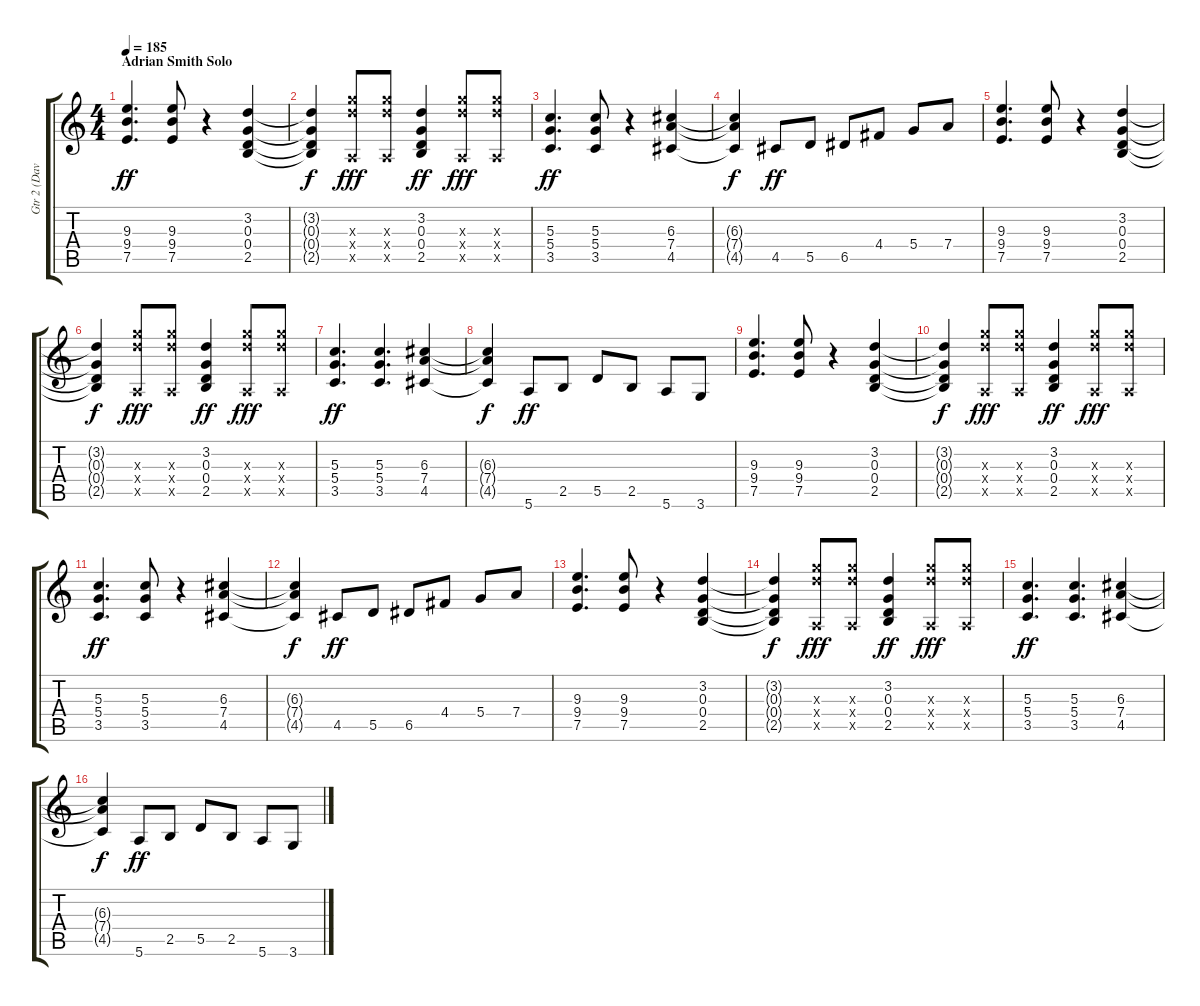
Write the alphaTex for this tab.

\track ("Gtr 2 (Dave Murray" "Gtr 2 (Dav") {instrument distortionguitar}
\staff {score tabs}
\tuning (E4 B3 G3 D3 A2 E2) {hide}
\ts (4 4)
\section ("" "Adrian Smith Solo")
\tempo 185
\clef g2
\ks c
(9.3 9.4 7.5).4{d dy ff} (9.3 9.4 7.5).8 r.4 (3.2 0.3 0.4 2.5).4 |
(3.2{t} 0.3{t} 0.4{t} 2.5{t}).4{dy f} (12.3{x} 12.4{x} 0.5{x}).8{dy fff} (12.3{x} 12.4{x} 0.5{x}).8 (3.2 0.3 0.4 2.5).4{dy ff} (12.3{x} 12.4{x} 0.5{x}).8{dy fff} (12.3{x} 12.4{x} 0.5{x}).8 |
(5.3 5.4 3.5).4{d dy ff} (5.3 5.4 3.5).8 r.4 (6.3 7.4 4.5).4 |
(6.3{t} 7.4{t} 4.5{t}).4{dy f} 4.5.8{dy ff} 5.5.8 6.5.8 4.4.8 5.4.8 7.4.8 |
(9.3 9.4 7.5).4{d} (9.3 9.4 7.5).8 r.4 (3.2 0.3 0.4 2.5).4 |
(3.2{t} 0.3{t} 0.4{t} 2.5{t}).4{dy f} (12.3{x} 12.4{x} 0.5{x}).8{dy fff} (12.3{x} 12.4{x} 0.5{x}).8 (3.2 0.3 0.4 2.5).4{dy ff} (12.3{x} 12.4{x} 0.5{x}).8{dy fff} (12.3{x} 12.4{x} 0.5{x}).8 |
(5.3 5.4 3.5).4{d dy ff} (5.3 5.4 3.5).4{d} (6.3 7.4 4.5).4 |
(6.3{t} 7.4{t} 4.5{t}).4{dy f} 5.6.8{dy ff} 2.5.8 5.5.8 2.5.8 5.6.8 3.6.8 |
(9.3 9.4 7.5).4{d} (9.3 9.4 7.5).8 r.4 (3.2 0.3 0.4 2.5).4 |
(3.2{t} 0.3{t} 0.4{t} 2.5{t}).4{dy f} (12.3{x} 12.4{x} 0.5{x}).8{dy fff} (12.3{x} 12.4{x} 0.5{x}).8 (3.2 0.3 0.4 2.5).4{dy ff} (12.3{x} 12.4{x} 0.5{x}).8{dy fff} (12.3{x} 12.4{x} 0.5{x}).8 |
(5.3 5.4 3.5).4{d dy ff} (5.3 5.4 3.5).8 r.4 (6.3 7.4 4.5).4 |
(6.3{t} 7.4{t} 4.5{t}).4{dy f} 4.5.8{dy ff} 5.5.8 6.5.8 4.4.8 5.4.8 7.4.8 |
(9.3 9.4 7.5).4{d} (9.3 9.4 7.5).8 r.4 (3.2 0.3 0.4 2.5).4 |
(3.2{t} 0.3{t} 0.4{t} 2.5{t}).4{dy f} (12.3{x} 12.4{x} 0.5{x}).8{dy fff} (12.3{x} 12.4{x} 0.5{x}).8 (3.2 0.3 0.4 2.5).4{dy ff} (12.3{x} 12.4{x} 0.5{x}).8{dy fff} (12.3{x} 12.4{x} 0.5{x}).8 |
(5.3 5.4 3.5).4{d dy ff} (5.3 5.4 3.5).4{d} (6.3 7.4 4.5).4 |
(6.3{t} 7.4{t} 4.5{t}).4{dy f} 5.6.8{dy ff} 2.5.8 5.5.8 2.5.8 5.6.8 3.6.8
